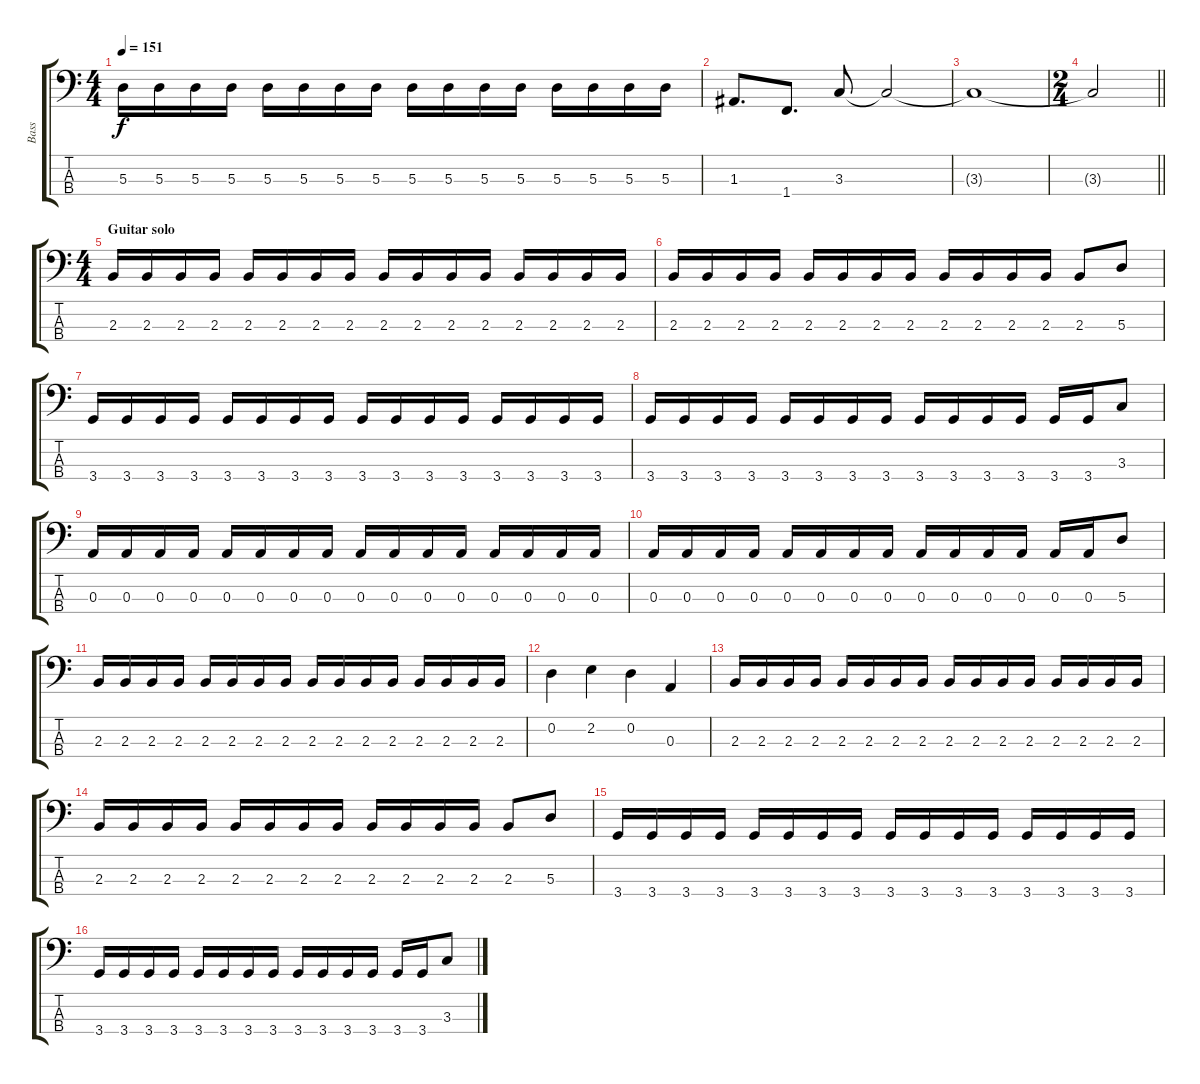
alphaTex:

\track ("Bass" "Bass") {instrument electricbasspick}
\staff {score tabs}
\tuning (G2 D2 A1 E1) {hide}
\ts (4 4)
\tempo 151
\clef f4
\ks c
5.3.16{dy f} 5.3.16 5.3.16 5.3.16 5.3.16 5.3.16 5.3.16 5.3.16 5.3.16 5.3.16 5.3.16 5.3.16 5.3.16 5.3.16 5.3.16 5.3.16 |
1.3.8{d} 1.4.8{d} 3.3.8 3.3{t}.2 |
3.3{t}.1 |
\ts (2 4)
\barLineRight lightlight
3.3{t}.2 |
\ts (4 4)
\section ("" "Guitar solo")
2.3.16 2.3.16 2.3.16 2.3.16 2.3.16 2.3.16 2.3.16 2.3.16 2.3.16 2.3.16 2.3.16 2.3.16 2.3.16 2.3.16 2.3.16 2.3.16 |
2.3.16 2.3.16 2.3.16 2.3.16 2.3.16 2.3.16 2.3.16 2.3.16 2.3.16 2.3.16 2.3.16 2.3.16 2.3.8 5.3.8 |
3.4.16 3.4.16 3.4.16 3.4.16 3.4.16 3.4.16 3.4.16 3.4.16 3.4.16 3.4.16 3.4.16 3.4.16 3.4.16 3.4.16 3.4.16 3.4.16 |
3.4.16 3.4.16 3.4.16 3.4.16 3.4.16 3.4.16 3.4.16 3.4.16 3.4.16 3.4.16 3.4.16 3.4.16 3.4.16 3.4.16 3.3.8 |
0.3.16 0.3.16 0.3.16 0.3.16 0.3.16 0.3.16 0.3.16 0.3.16 0.3.16 0.3.16 0.3.16 0.3.16 0.3.16 0.3.16 0.3.16 0.3.16 |
0.3.16 0.3.16 0.3.16 0.3.16 0.3.16 0.3.16 0.3.16 0.3.16 0.3.16 0.3.16 0.3.16 0.3.16 0.3.16 0.3.16 5.3.8 |
2.3.16 2.3.16 2.3.16 2.3.16 2.3.16 2.3.16 2.3.16 2.3.16 2.3.16 2.3.16 2.3.16 2.3.16 2.3.16 2.3.16 2.3.16 2.3.16 |
0.2.4 2.2.4 0.2.4 0.3.4 |
2.3.16 2.3.16 2.3.16 2.3.16 2.3.16 2.3.16 2.3.16 2.3.16 2.3.16 2.3.16 2.3.16 2.3.16 2.3.16 2.3.16 2.3.16 2.3.16 |
2.3.16 2.3.16 2.3.16 2.3.16 2.3.16 2.3.16 2.3.16 2.3.16 2.3.16 2.3.16 2.3.16 2.3.16 2.3.8 5.3.8 |
3.4.16 3.4.16 3.4.16 3.4.16 3.4.16 3.4.16 3.4.16 3.4.16 3.4.16 3.4.16 3.4.16 3.4.16 3.4.16 3.4.16 3.4.16 3.4.16 |
3.4.16 3.4.16 3.4.16 3.4.16 3.4.16 3.4.16 3.4.16 3.4.16 3.4.16 3.4.16 3.4.16 3.4.16 3.4.16 3.4.16 3.3.8
